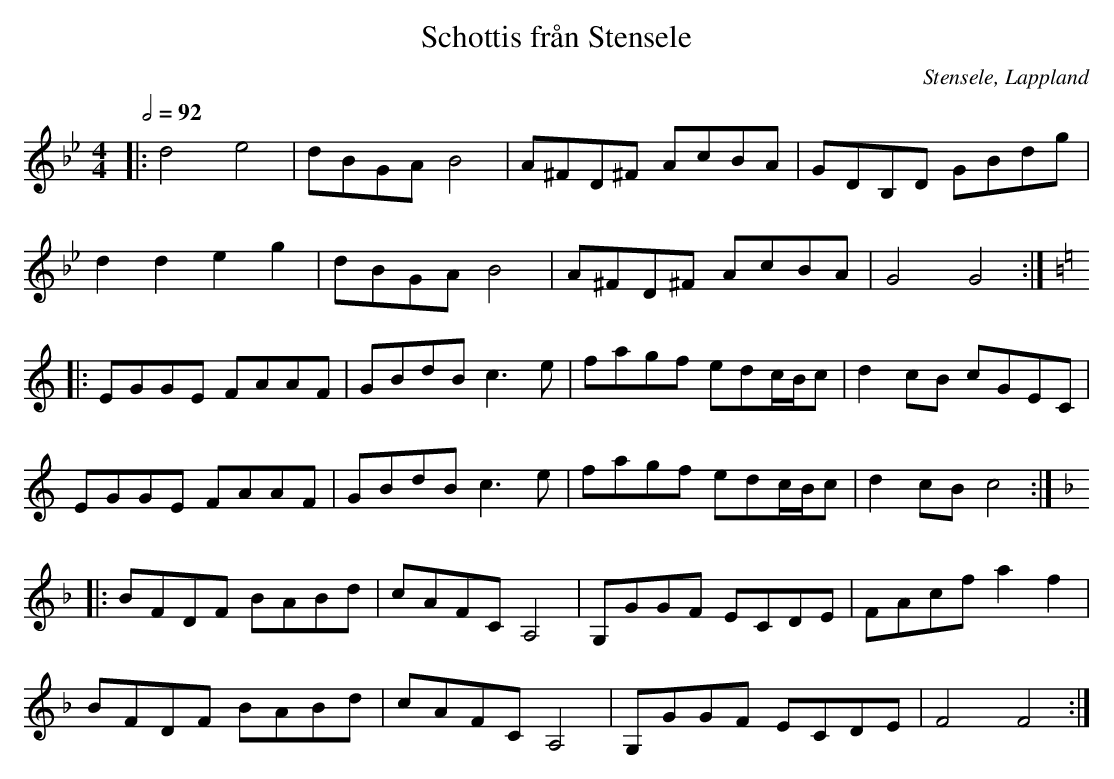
X:1
T:Schottis från Stensele
O:Stensele, Lappland
M:4/4
L:1/8
K:Gm
Q:1/2=92
|:d4 e4 | dBGA B4 | A^FD^F AcBA | GDB,D GBdg |
d2d2 e2g2 | dBGA B4 | A^FD^F AcBA | G4 G4 :|
K:C
|:EGGE FAAF | GBdB c3 e | fagf edc/B/c | d2cB cGEC |
EGGE FAAF | GBdB c3 e | fagf edc/B/c | d2cB c4 :|
K:F
|:BFDF BABd | cAFC A,4 | G,GGF ECDE | FAcf a2f2 |
BFDF BABd | cAFC A,4 | G,GGF ECDE | F4 F4 :|
